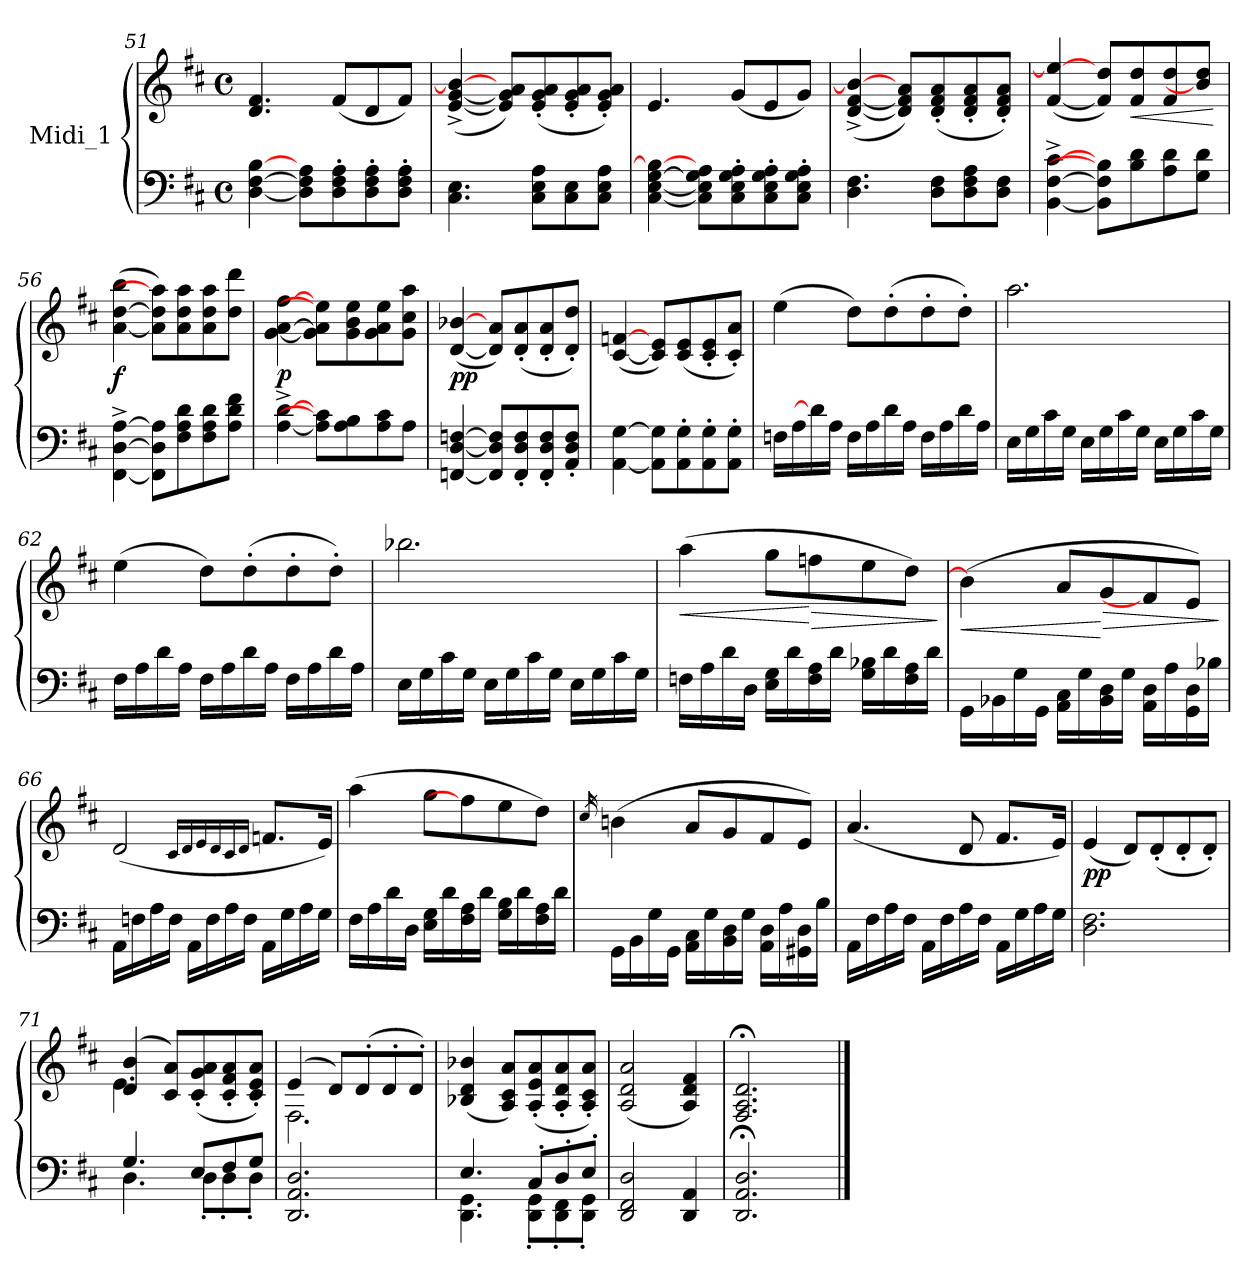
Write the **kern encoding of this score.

**kern	**kern	**dynam
*part1	*part1	*part1
*staff2	*staff1	*staff1/2
*I"Midi_1	*	*
!!LO:LB:g=z
*clefF4	*clefG2	*
*k[f#c#]	*k[f#c#]	*
*D:	*D:	*
*M4/4	*M4/4	*
*met(c)	*met(c)	*
*MM85	*MM85	*
=51	=51	=51
[4D\ [4F#\ [4B\	4.d/ 4.f#/	.
8D\] 8F#\] 8A\L	.	.
8D\' 8F#\' 8A\'	(8f#/L	.
8D\' 8F#\' 8A\'	8d/	.
8D\' 8F#\' 8A\'J	8f#/J)	.
=52	=52	=52
4.C#\ 4.E\	([4e/^ [4g/^ 4b/_^	.
.	8e/] 8g/] 8a/L)	.
8C#\ 8E\ 8A\L	(8e/' 8g/' 8a/'	.
8C#\ 8E\	8e/' 8g/' 8a/'	.
8C#\ 8E\ 8A\J	8e/' 8g/' 8a/'J)	.
=53	=53	=53
[4C#\ [4E\ [4G\ 4B\_	4.e/	.
8C#\] 8E\] 8G\] 8A\L	.	.
8C#\' 8E\' 8G\' 8A\'	(8g/L	.
8C#\' 8E\' 8G\' 8A\'	8e/	.
8C#\' 8E\' 8G\' 8A\'J	8g/J)	.
=54	=54	=54
4.D\ 4.F#\	(>[4d/^ [4f#/^ 4b/_^	.
.	8d/] 8f#/] 8a/L)	.
8D\ 8F#\L	(8d/' 8f#/' 8a/'	.
8D\ 8F#\ 8A\	8d/' 8f#/' 8a/'	.
8D\ 8F#\J	8d/' 8f#/' 8a/'J)	.
=55	=55	=55
[4BB\^ [4F#\^ [4c#\^	([4f#/ 4ee/_	.
8BB\] 8F#\] 8B\]L	8f#/] 8dd/L)	.
!	!	!LO:HP:b
8B\ 8d\	8f#/ 8dd/	<
8A\ 8d\	8f#/ 8dd/	.
8G\ 8d\J	8b/] 8dd/J	.
.	.	[
=56	=56	=56
!	!	!LO:DY:b
[4FF#\^ [4D\^ [4A\^	(>[4a\ [4dd\ 4bb\	f
8FF#\] 8D\] 8A\]L	8a\] 8dd\] 8aa\]L)	.
8F#\ 8A\ 8d\	8a\ 8dd\ 8aa\	.
8F#\ 8A\ 8d\	8a\ 8dd\ 8aa\	.
8A\ 8d\ 8f#\J	8dd\ 8ddd\J	.
!!LO:PB:g=z
=57	=57	=57
!	!	!LO:DY:b
[4A\^ [4d\^	[4g\ [4a\ [4ff#\	p
8A\] 8c#\]L	8g\] 8a\] 8ee\]L	.
8A\ 8B\	8g\ 8b\ 8ee\	.
8A\ 8c#\	8g\ 8a\ 8ee\	.
8A\J	8g\ 8cc#\ 8aa\J	.
=58	=58	=58
!	!	!LO:DY:b
[4FFn/ [4D/ [4Fn/	(>[4d/ [4b-X/	pp
8FF/] 8D/] 8F/]L	8d/] 8a/L)	.
8FF/' 8D/' 8F/'	(8d/' 8a/'	.
8FF/' 8D/' 8F/'	8d/' 8a/'	.
8AA/' 8D/' 8F/'J	8d/' 8dd/'J)	.
!!LO:LB:g=z
=59	=59	=59
*	*MM85	*
[4AA\ [4G\	(>[4c#i/ [4fn/	.
8AA\] 8G\]L	8c#/] 8e/L)	.
8AA\' 8G\'	(8c#/ 8e/	.
8AA\' 8G\'	8c#/' 8e/'	.
8AA\' 8G\'J	8c#/' 8a/'J)	.
=60	=60	=60
16Fn\LL	(>4ee\	.
16A\	.	.
16d\]	.	.
16A\JJ	.	.
16F\LL	8dd\L)	.
16A\	.	.
16d\	(>8dd'\	.
16A\JJ	.	.
16F\LL	8dd'\	.
16A\	.	.
16d\	8dd'\J)	.
16A\JJ	.	.
=61	=61	=61
16E\LL	2.aa\	.
16G\	.	.
16c#\	.	.
16G\JJ	.	.
16E\LL	.	.
16G\	.	.
16c#\	.	.
16G\JJ	.	.
16E\LL	.	.
16G\	.	.
16c#\	.	.
16G\JJ	.	.
=62	=62	=62
16F#i\LL	(>4ee\	.
16A\	.	.
16d\	.	.
16A\JJ	.	.
16F#\LL	8dd\L)	.
16A\	.	.
16d\	(>8dd'\	.
16A\JJ	.	.
16F#\LL	8dd'\	.
16A\	.	.
16d\	8dd'\J)	.
16A\JJ	.	.
!!LO:LB:g=z
=63	=63	=63
16E\LL	2.bb-X\	.
16G\	.	.
16c#\	.	.
16G\JJ	.	.
16E\LL	.	.
16G\	.	.
16c#\	.	.
16G\JJ	.	.
16E\LL	.	.
16G\	.	.
16c#\	.	.
16G\JJ	.	.
!!LO:LB:g=z
=64	=64	=64
*	*MM85	*
!	!	!LO:HP:b
16Fn\LL	(>4aa\	<
16A\	.	.
16d\	.	.
16D\JJ	.	.
16E\ 16G\LL	8gg\L	.
16d\	.	.
!	!	!LO:HP:n=1:b
16F\ 16A\	8ffn\	[ >
16d\JJ	.	.
16G\ 16B-X\LL	8ee\	.
16d\	.	.
16F\ 16A\	8dd\J)	.
16d\JJ	.	.
.	.	]
=65	=65	=65
!	!	!LO:HP:b
16GG\LL	(>4b-\]	<
16BB-X\	.	.
16G\	.	.
16GG\JJ	.	.
16AA\ 16C#i\LL	8a/L	.
16G\	.	.
!	!	!LO:HP:n=1:b
16BB-\ 16D\	8g/	[ >
16G\JJ	.	.
16AA\ 16D\LL	8f/]	.
16A\	.	.
16GG\ 16D\	8e/J)	.
16B-X\JJ	.	.
.	.	]
=66	=66	=66
16AA\LL	(2d/	.
16Fn\	.	.
16A\	.	.
16F\JJ	.	.
16AA\LL	.	.
16F\	.	.
16A\	.	.
16F\JJ	.	.
.	16qc#/LL	.
.	16qd/	.
.	16qe/	.
.	16qd/	.
.	16qc#/	.
.	16qd/JJ	.
16AA\LL	8.fn/L	.
16G\	.	.
16A\	.	.
16G\JJ	16e/Jk)	.
!!LO:LB:g=z
=67	=67	=67
16F#i\LL	(>4aa\	.
16A\	.	.
16d\	.	.
16D\JJ	.	.
16E\ 16G\LL	8gg\L	.
16d\	.	.
16F#\ 16A\	8ff#i\]	.
16d\JJ	.	.
16G\ 16B\LL	8ee\	.
16d\	.	.
16F#\ 16A\	8dd\J)	.
16d\JJ	.	.
!!LO:LB:g=z
=68	=68	=68
*	*MM85	*
.	16qcc#/	.
*^	*^	*
16GG\LL	2ryy	(>4bni\	2ryy	.
16BB\	.	.	.	.
16G\	.	.	.	.
16GG\JJ	.	.	.	.
16AA\ 16C#i\LL	.	8a/L	.	.
16G\	.	.	.	.
16BB\ 16D\	.	8g/	.	.
16G\JJ	.	.	.	.
16AA\ 16D\LL	4ryy	8f#/	4ryy	.
16A\	.	.	.	.
16GG#X\ 16D\	.	8e/J)	.	.
16B\JJ	.	.	.	.
=69	=69	=69	=69	=69
16AA\LL	2ryy	(4.a/	2ryy	.
16F#\	.	.	.	.
16A\	.	.	.	.
16F#\JJ	.	.	.	.
16AA\LL	.	.	.	.
16F#\	.	.	.	.
16A\	.	8d/	.	.
16F#\JJ	.	.	.	.
16AA\LL	4ryy	8.f#/L	4ryy	.
16G\	.	.	.	.
16A\	.	.	.	.
16G\JJ	.	16e/Jk)	.	.
=70	=70	=70	=70	=70
!	!	!	!	!LO:DY:b
2.D\ 2.F#\	2ryy	(4e/	2ryy	pp
.	.	8d/L)	.	.
.	.	(8d'/	.	.
.	4ryy	8d'/	4ryy	.
.	.	8d'/J)	.	.
=71	=71	=71	=71	=71
4.G/	4.D\	(4d/ 4b/	4.e\	.
.	.	8c#/ 8a/L)	.	.
8E/L	8D'\L	(8c#/' 8g/' 8a/'	8ryy	.
8F#/	8D'\	8c#/' 8f#/' 8a/'	4ryy	.
8G/J	8D'\J	8c#/' 8e/' 8a/'J)	.	.
=72	=72	=72	=72	=72
2.DD/ 2.AA/ 2.D/	2ryy	(>4e/	2.F#\	.
.	.	8d/L)	.	.
.	.	(>8d'/	.	.
.	4ryy	8d'/	.	.
.	.	8d'/J)	.	.
!!LO:LB:g=z	!!
=73	=73	=73	=73	=73
4.E/	4.DD\ 4.GG\	(4B-X/ 4d/ 4b-X/	2ryy	.
.	.	8A/ 8c#/ 8a/L)	.	.
8C#'/L	8DD\' 8GG\'L	(>8A/' 8e/' 8a/'	.	.
8D'/	8DD\' 8FF#\'	8A/' 8d/' 8a/'	4ryy	.
8E'/J	8DD\' 8GG\'J	8A/' 8c#/' 8a/'J)	.	.
=74	=74	=74	=74	=74
2DD/ 2FF#/ 2D/	2ryy	(2A/ 2d/ 2a/	2ryy	.
4DD/ 4AA/	4ryy	4A/ 4d/ 4f#/)	4ryy	.
=75	=75	=75	=75	=75
2.DD/;< 2.AA/;< 2.D/;<	2ryy	2.F#/;< 2.A/;< 2.d/;<	2ryy	.
.	4ryy	.	4ryy	.
*v	*v	*	*	*
*	*v	*v	*
==	==	==
*-	*-	*-
